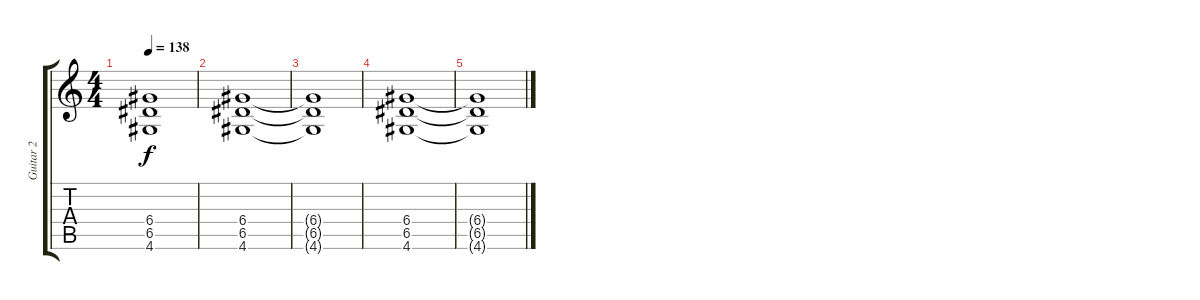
\track ("Guitar 2" "Guitar 2") {instrument overdrivenguitar}
\staff {score tabs}
\tuning (E4 B3 G3 D3 A2 E2) {hide}
\ts (4 4)
\tempo 138
\clef g2
\ks c
(6.4{t} 6.5{t} 4.6{t}).1{dy f} |
(6.4 6.5 4.6).1 |
(6.4{t} 6.5{t} 4.6{t}).1 |
(6.4 6.5 4.6).1 |
(6.4{t} 6.5{t} 4.6{t}).1
